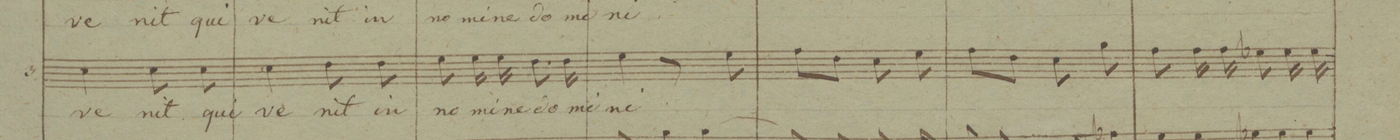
**kern	**text	**dynam
*I"Tenore	*	*
*clefC4	*	*
*k[b-e-]	*	*
*M2/4	*	*
4B-\	ve-	.
8B-\	-nit	.
8B-\	qui	.
=44	=44	=44
4B-\	ve-	.
8c\	-nit	.
8c\	in	.
=45	=45	=45
8d\	no-	.
16d\	-mi-	.
16d\	-ne	.
8.c\	do-	.
16c\	-mi-	.
=46	=46	=46
4d\	-ni	.
8r	.	.
8d\	.	.
=47	=47	=47
8e-\L	.	.
8c\J	.	.
8B-\	.	.
8d\	.	.
=48	=48	=48
8e-\L	.	.
8c\J	.	.
8B-\	.	.
8f\	.	.
=49	=49	=49
8e-\	.	.
16e-\	.	.
16e-\	.	.
8d-X\	.	.
16d-\	.	.
16d-\	.	.
=50	=50	=50
*-	*-	*-
